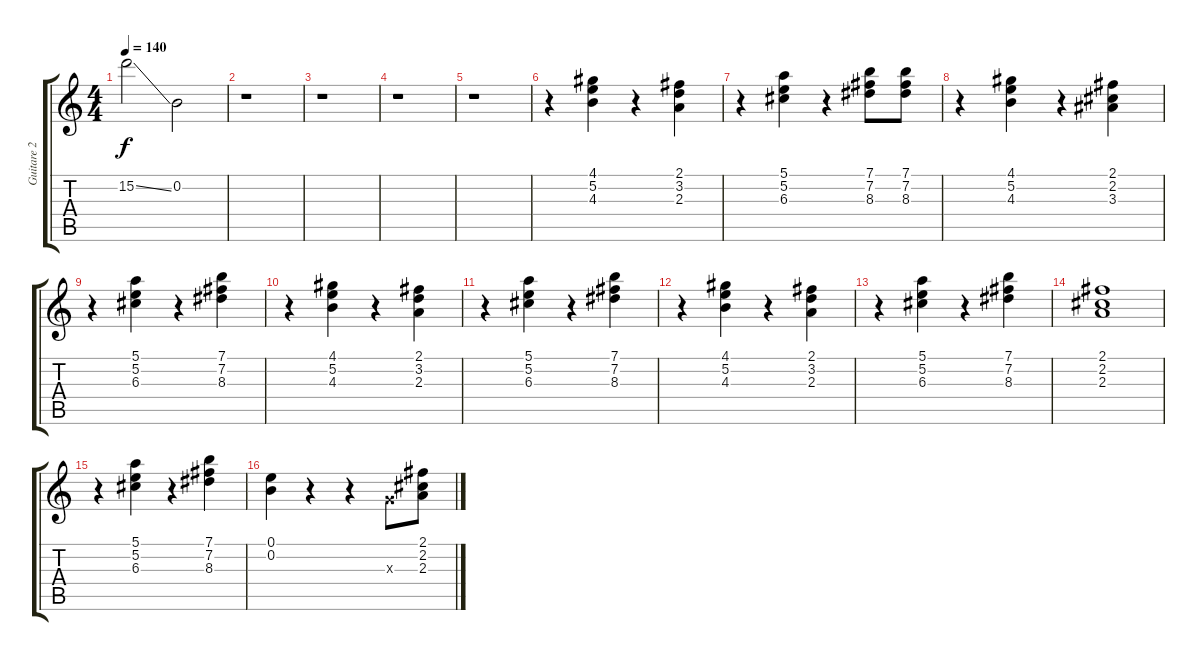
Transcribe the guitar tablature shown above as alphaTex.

\track ("Guitare 2" "Guitare 2") {instrument overdrivenguitar}
\staff {score tabs}
\tuning (E4 B3 G3 D3 A2 E2) {hide}
\ts (4 4)
\tempo 140
\clef g2
\ks c
15.2{ss}.2{dy f} 0.2.2 |
r.1 |
r.1 |
r.1 |
r.1 |
r.4 (4.1 5.2 4.3).4 r.4 (2.1 3.2 2.3).4 |
r.4 (5.1 5.2 6.3).4 r.4 (7.1 7.2 8.3).8 (7.1 7.2 8.3).8 |
r.4 (4.1 5.2 4.3).4 r.4 (2.1 2.2 3.3).4 |
r.4 (5.1 5.2 6.3).4 r.4 (7.1 7.2 8.3).4 |
r.4 (4.1 5.2 4.3).4 r.4 (2.1 3.2 2.3).4 |
r.4 (5.1 5.2 6.3).4 r.4 (7.1 7.2 8.3).4 |
r.4 (4.1 5.2 4.3).4 r.4 (2.1 3.2 2.3).4 |
r.4 (5.1 5.2 6.3).4 r.4 (7.1 7.2 8.3).4 |
(2.1 2.2 2.3).1 |
r.4 (5.1 5.2 6.3).4 r.4 (7.1 7.2 8.3).4 |
(0.1 0.2).4 r.4 r.4 0.3{x}.8 (2.1 2.2 2.3).8
